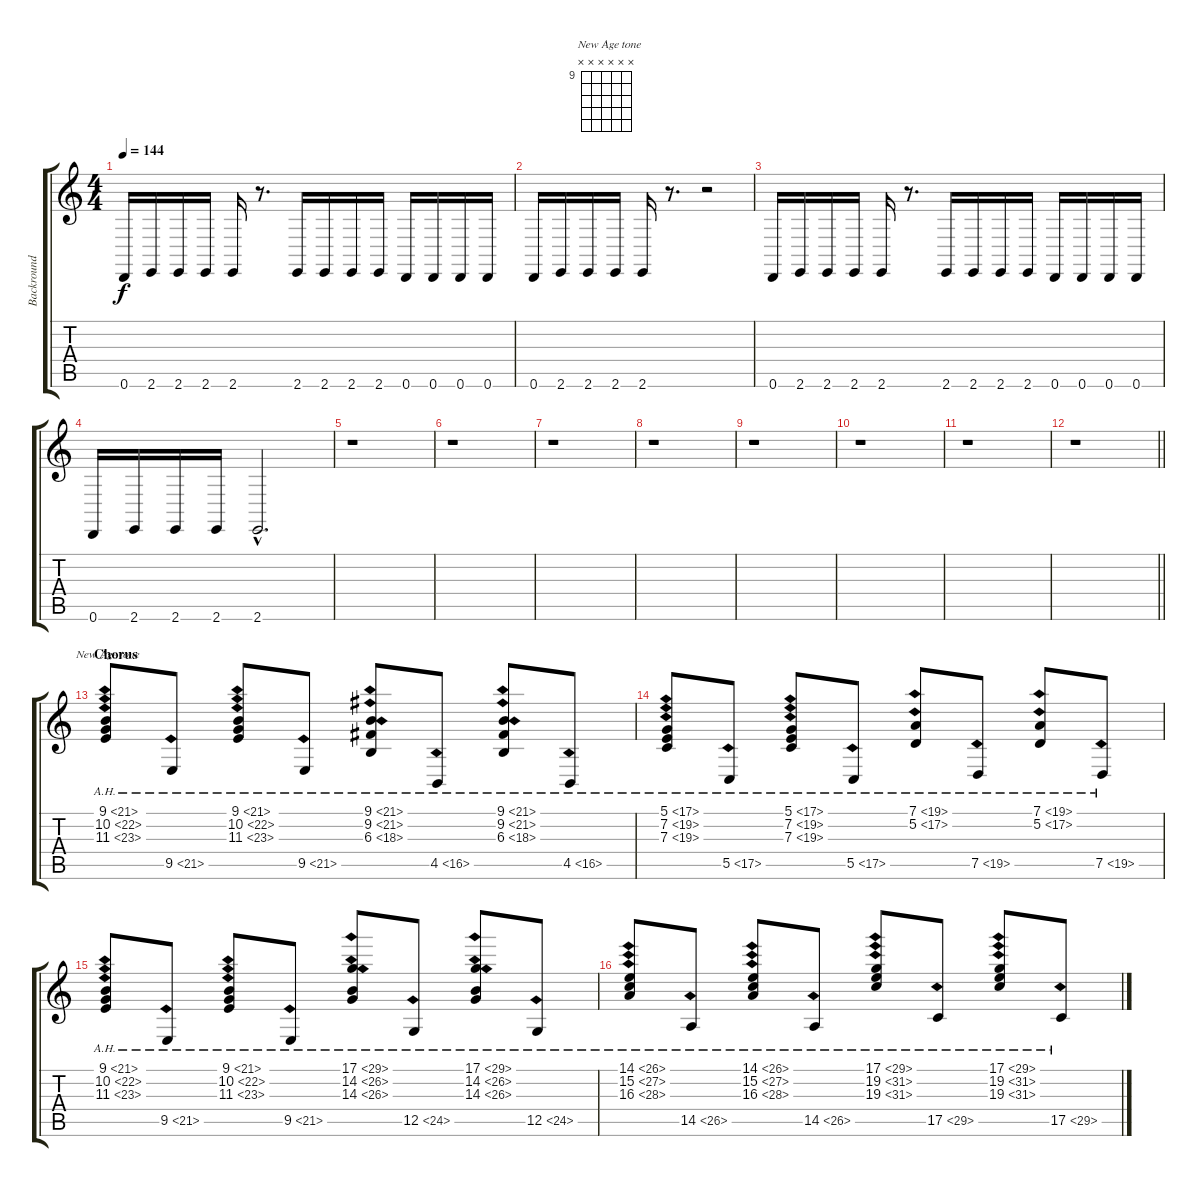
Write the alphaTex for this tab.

\track ("Backround Keyboard" "Backround ") {instrument stringensemble1}
\staff {score tabs}
\tuning (D4 A3 F3 C3 G2 D2) {hide}
\chord ("  New Age tone" x x x x x x) {firstfret 9}
\ts (4 4)
\tempo 144
\clef g2
\ks c
0.6.16{dy f} 2.6.16 2.6.16 2.6.16 2.6.16 r.8{d} 2.6.16 2.6.16 2.6.16 2.6.16 0.6.16 0.6.16 0.6.16 0.6.16 |
0.6.16 2.6.16 2.6.16 2.6.16 2.6.16 r.8{d} r.2 |
0.6.16 2.6.16 2.6.16 2.6.16 2.6.16 r.8{d} 2.6.16 2.6.16 2.6.16 2.6.16 0.6.16 0.6.16 0.6.16 0.6.16 |
0.6.16 2.6.16 2.6.16 2.6.16 2.6{hac}.2{d} |
r.1 |
r.1 |
r.1 |
r.1 |
r.1 |
r.1 |
r.1 |
\barLineRight lightlight
r.1 |
\section ("" "Chorus")
(9.1{ah 12} 10.2{ah 12} 11.3{ah 12}).8{ch "  New Age tone" volume 6 instrument pad1newage} 9.5{ah 12}.8 (9.1{ah 12} 10.2{ah 12} 11.3{ah 12}).8 9.5{ah 12}.8 (9.1{ah 12} 9.2{ah 12} 6.3{ah 12}).8 4.5{ah 12}.8 (9.1{ah 12} 9.2{ah 12} 6.3{ah 12}).8 4.5{ah 12}.8 |
(5.1{ah 12} 7.2{ah 12} 7.3{ah 12}).8 5.5{ah 12}.8 (5.1{ah 12} 7.2{ah 12} 7.3{ah 12}).8 5.5{ah 12}.8 (7.1{ah 12} 5.2{ah 12}).8 7.5{ah 12}.8 (7.1{ah 12} 5.2{ah 12}).8 7.5{ah 12}.8 |
(9.1{ah 12} 10.2{ah 12} 11.3{ah 12}).8 9.5{ah 12}.8 (9.1{ah 12} 10.2{ah 12} 11.3{ah 12}).8 9.5{ah 12}.8 (17.1{ah 12} 14.2{ah 12} 14.3{ah 12}).8 12.5{ah 12}.8 (17.1{ah 12} 14.2{ah 12} 14.3{ah 12}).8 12.5{ah 12}.8 |
(14.1{ah 12} 15.2{ah 12} 16.3{ah 12}).8 14.5{ah 12}.8 (14.1{ah 12} 15.2{ah 12} 16.3{ah 12}).8 14.5{ah 12}.8 (17.1{ah 12} 19.2{ah 12} 19.3{ah 12}).8 17.5{ah 12}.8 (17.1{ah 12} 19.2{ah 12} 19.3{ah 12}).8 17.5{ah 12}.8
